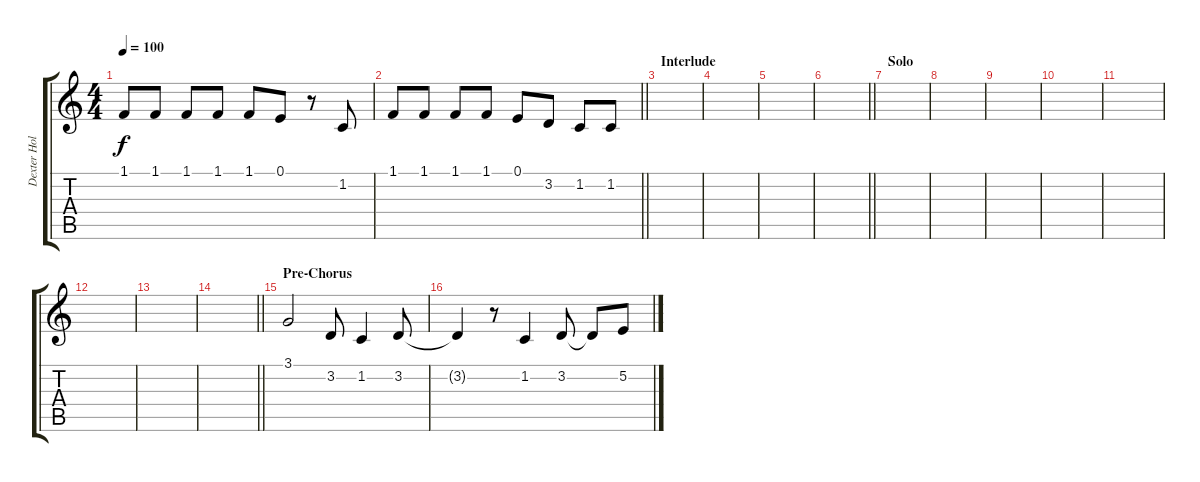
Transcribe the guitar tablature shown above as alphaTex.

\track ("Dexter Holland - Vocals" "Dexter Hol") {instrument altosax}
\staff {score tabs}
\tuning (E4 B3 G3 D3 A2 E2) {hide}
\ts (4 4)
\tempo 100
\clef g2
\ks c
1.1.8{dy f} 1.1.8 1.1.8 1.1.8 1.1.8 0.1.8 r.8 1.2.8 |
\barLineRight lightlight
1.1.8 1.1.8 1.1.8 1.1.8 0.1.8 3.2.8 1.2.8 1.2.8 |
\section ("" "Interlude")
|
|
|
\barLineRight lightlight
|
\section ("" "Solo")
|
|
|
|
|
|
|
\barLineRight lightlight
|
\section ("" "Pre-Chorus")
3.1.2 3.2.8 1.2.4 3.2.8 |
3.2{t}.4 r.8 1.2.4 3.2.8 3.2{t}.8 5.2.8
